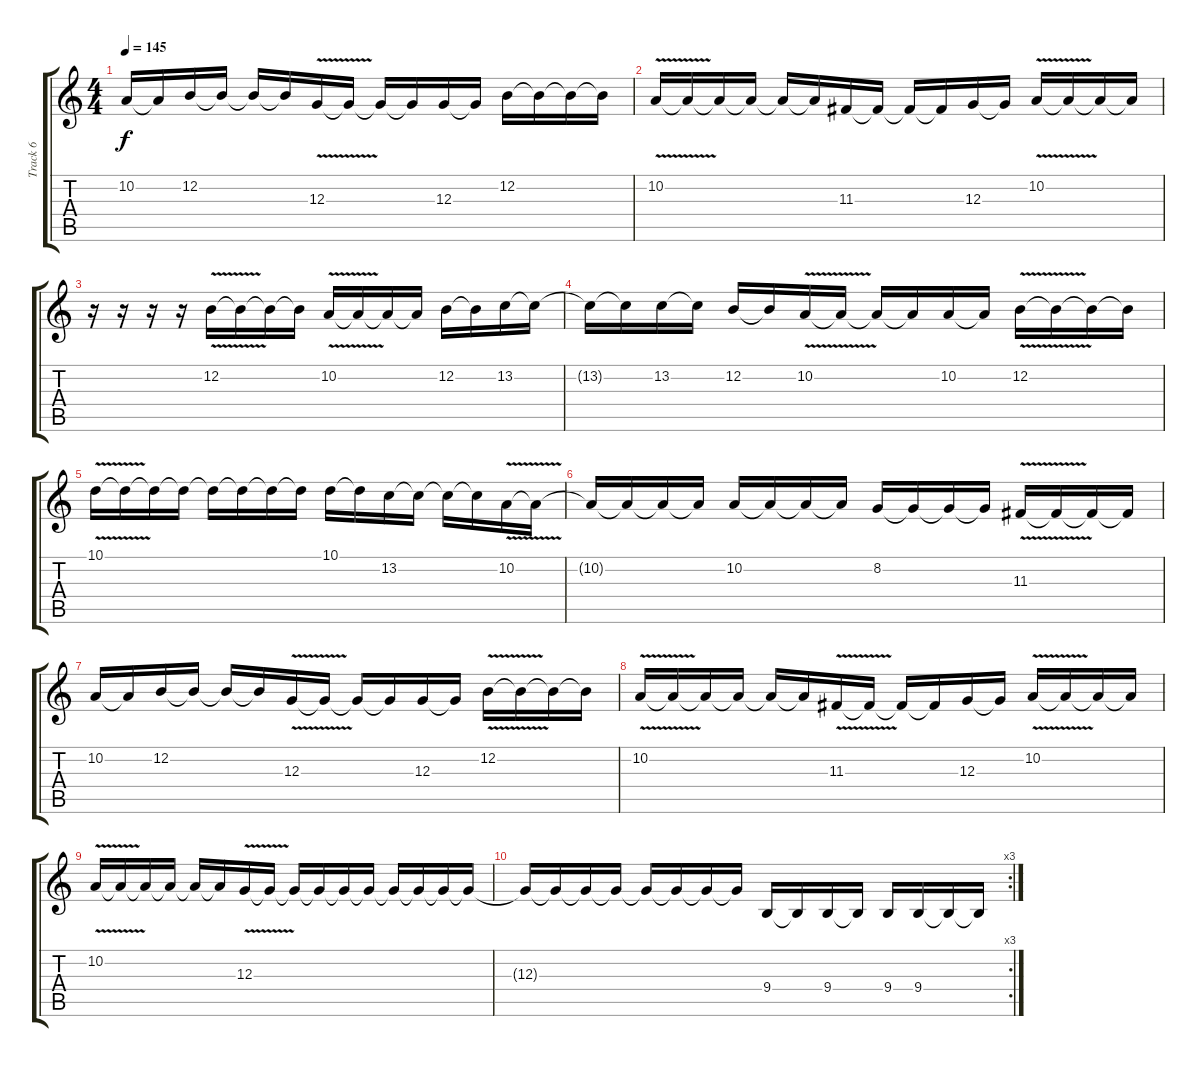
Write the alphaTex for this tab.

\track ("Track 6" "Track 6") {instrument lead5charang}
\staff {score tabs}
\tuning (E4 B3 G3 D3 A2 E2) {hide}
\ts (4 4)
\tempo 145
\clef g2
\ks c
10.2.16{dy f} 10.2{t}.16 12.2.16 12.2{t}.16 12.2{t}.16 12.2{t}.16 12.3{v}.16 12.3{t}.16 12.3{t}.16 12.3{t}.16 12.3.16 12.3{t}.16 12.2.16 12.2{t}.16 12.2{t}.16 12.2{t}.16 |
10.2{v}.16 10.2{t}.16 10.2{t}.16 10.2{t}.16 10.2{t}.16 10.2{t}.16 11.3.16 11.3{t}.16 11.3{t}.16 11.3{t}.16 12.3.16 12.3{t}.16 10.2{v}.16 10.2{t}.16 10.2{t}.16 10.2{t}.16 |
r.16 r.16 r.16 r.16 12.2{v}.16 12.2{t}.16 12.2{t}.16 12.2{t}.16 10.2{v}.16 10.2{t}.16 10.2{t}.16 10.2{t}.16 12.2.16 12.2{t}.16 13.2.16 13.2{t}.16 |
13.2{t}.16 13.2{t}.16 13.2.16 13.2{t}.16 12.2.16 12.2{t}.16 10.2{v}.16 10.2{t}.16 10.2{t}.16 10.2{t}.16 10.2.16 10.2{t}.16 12.2{v}.16 12.2{t}.16 12.2{t}.16 12.2{t}.16 |
10.1{v}.16 10.1{t}.16 10.1{t}.16 10.1{t}.16 10.1{t}.16 10.1{t}.16 10.1{t}.16 10.1{t}.16 10.1.16 10.1{t}.16 13.2.16 13.2{t}.16 13.2{t}.16 13.2{t}.16 10.2{v}.16 10.2{t}.16 |
10.2{t}.16 10.2{t}.16 10.2{t}.16 10.2{t}.16 10.2.16 10.2{t}.16 10.2{t}.16 10.2{t}.16 8.2.16 8.2{t}.16 8.2{t}.16 8.2{t}.16 11.3{v}.16 11.3{t}.16 11.3{t}.16 11.3{t}.16 |
10.2.16 10.2{t}.16 12.2.16 12.2{t}.16 12.2{t}.16 12.2{t}.16 12.3{v}.16 12.3{t}.16 12.3{t}.16 12.3{t}.16 12.3.16 12.3{t}.16 12.2{v}.16 12.2{t}.16 12.2{t}.16 12.2{t}.16 |
10.2{v}.16 10.2{t}.16 10.2{t}.16 10.2{t}.16 10.2{t}.16 10.2{t}.16 11.3{v}.16 11.3{t}.16 11.3{t}.16 11.3{t}.16 12.3.16 12.3{t}.16 10.2{v}.16 10.2{t}.16 10.2{t}.16 10.2{t}.16 |
10.2{v}.16 10.2{t}.16 10.2{t}.16 10.2{t}.16 10.2{t}.16 10.2{t}.16 12.3{v}.16 12.3{t}.16 12.3{t}.16 12.3{t}.16 12.3{t}.16 12.3{t}.16 12.3{t}.16 12.3{t}.16 12.3{t}.16 12.3{t}.16 |
\rc 3
12.3{t}.16 12.3{t}.16 12.3{t}.16 12.3{t}.16 12.3{t}.16 12.3{t}.16 12.3{t}.16 12.3{t}.16 9.4.16 9.4{t}.16 9.4.16 9.4{t}.16 9.4.16 9.4.16 9.4{t}.16 9.4{t}.16
